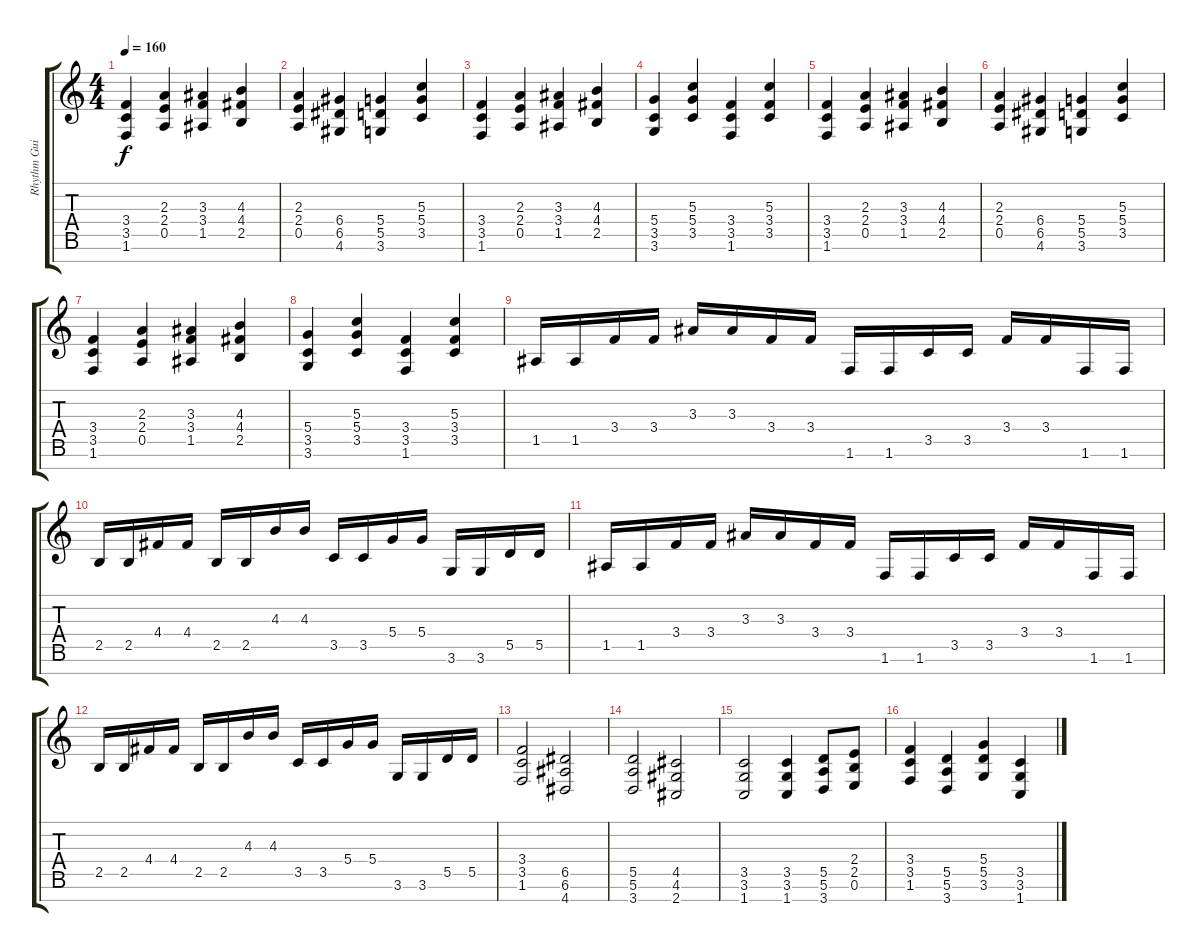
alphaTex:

\track ("Rhythm Guitar (7 String)" "Rhythm Gui") {instrument distortionguitar}
\staff {score tabs}
\tuning (E4 B3 G3 D3 A2 E2 B1) {hide}
\ts (4 4)
\tempo 160
\clef g2
\ks c
(3.4 3.5 1.6).4{dy f} (2.3 2.4 0.5).4 (3.3 3.4 1.5).4 (4.3 4.4 2.5).4 |
(2.3 2.4 0.5).4 (6.4 6.5 4.6).4 (5.4 5.5 3.6).4 (5.3 5.4 3.5).4 |
(3.4 3.5 1.6).4 (2.3 2.4 0.5).4 (3.3 3.4 1.5).4 (4.3 4.4 2.5).4 |
(5.4 3.5 3.6).4 (5.3 5.4 3.5).4 (3.4 3.5 1.6).4 (5.3 3.4 3.5).4 |
(3.4 3.5 1.6).4 (2.3 2.4 0.5).4 (3.3 3.4 1.5).4 (4.3 4.4 2.5).4 |
(2.3 2.4 0.5).4 (6.4 6.5 4.6).4 (5.4 5.5 3.6).4 (5.3 5.4 3.5).4 |
(3.4 3.5 1.6).4 (2.3 2.4 0.5).4 (3.3 3.4 1.5).4 (4.3 4.4 2.5).4 |
(5.4 3.5 3.6).4 (5.3 5.4 3.5).4 (3.4 3.5 1.6).4 (5.3 3.4 3.5).4 |
1.5.16 1.5.16 3.4.16 3.4.16 3.3.16 3.3.16 3.4.16 3.4.16 1.6.16 1.6.16 3.5.16 3.5.16 3.4.16 3.4.16 1.6.16 1.6.16 |
2.5.16 2.5.16 4.4.16 4.4.16 2.5.16 2.5.16 4.3.16 4.3.16 3.5.16 3.5.16 5.4.16 5.4.16 3.6.16 3.6.16 5.5.16 5.5.16 |
1.5.16 1.5.16 3.4.16 3.4.16 3.3.16 3.3.16 3.4.16 3.4.16 1.6.16 1.6.16 3.5.16 3.5.16 3.4.16 3.4.16 1.6.16 1.6.16 |
2.5.16 2.5.16 4.4.16 4.4.16 2.5.16 2.5.16 4.3.16 4.3.16 3.5.16 3.5.16 5.4.16 5.4.16 3.6.16 3.6.16 5.5.16 5.5.16 |
(3.4 3.5 1.6).2 (6.5 6.6 4.7).2 |
(5.5 5.6 3.7).2 (4.5 4.6 2.7).2 |
(3.5 3.6 1.7).2 (3.5 3.6 1.7).4 (5.5 5.6 3.7).8 (2.4 2.5 0.6).8 |
(3.4 3.5 1.6).4 (5.5 5.6 3.7).4 (5.4 5.5 3.6).4 (3.5 3.6 1.7).4
